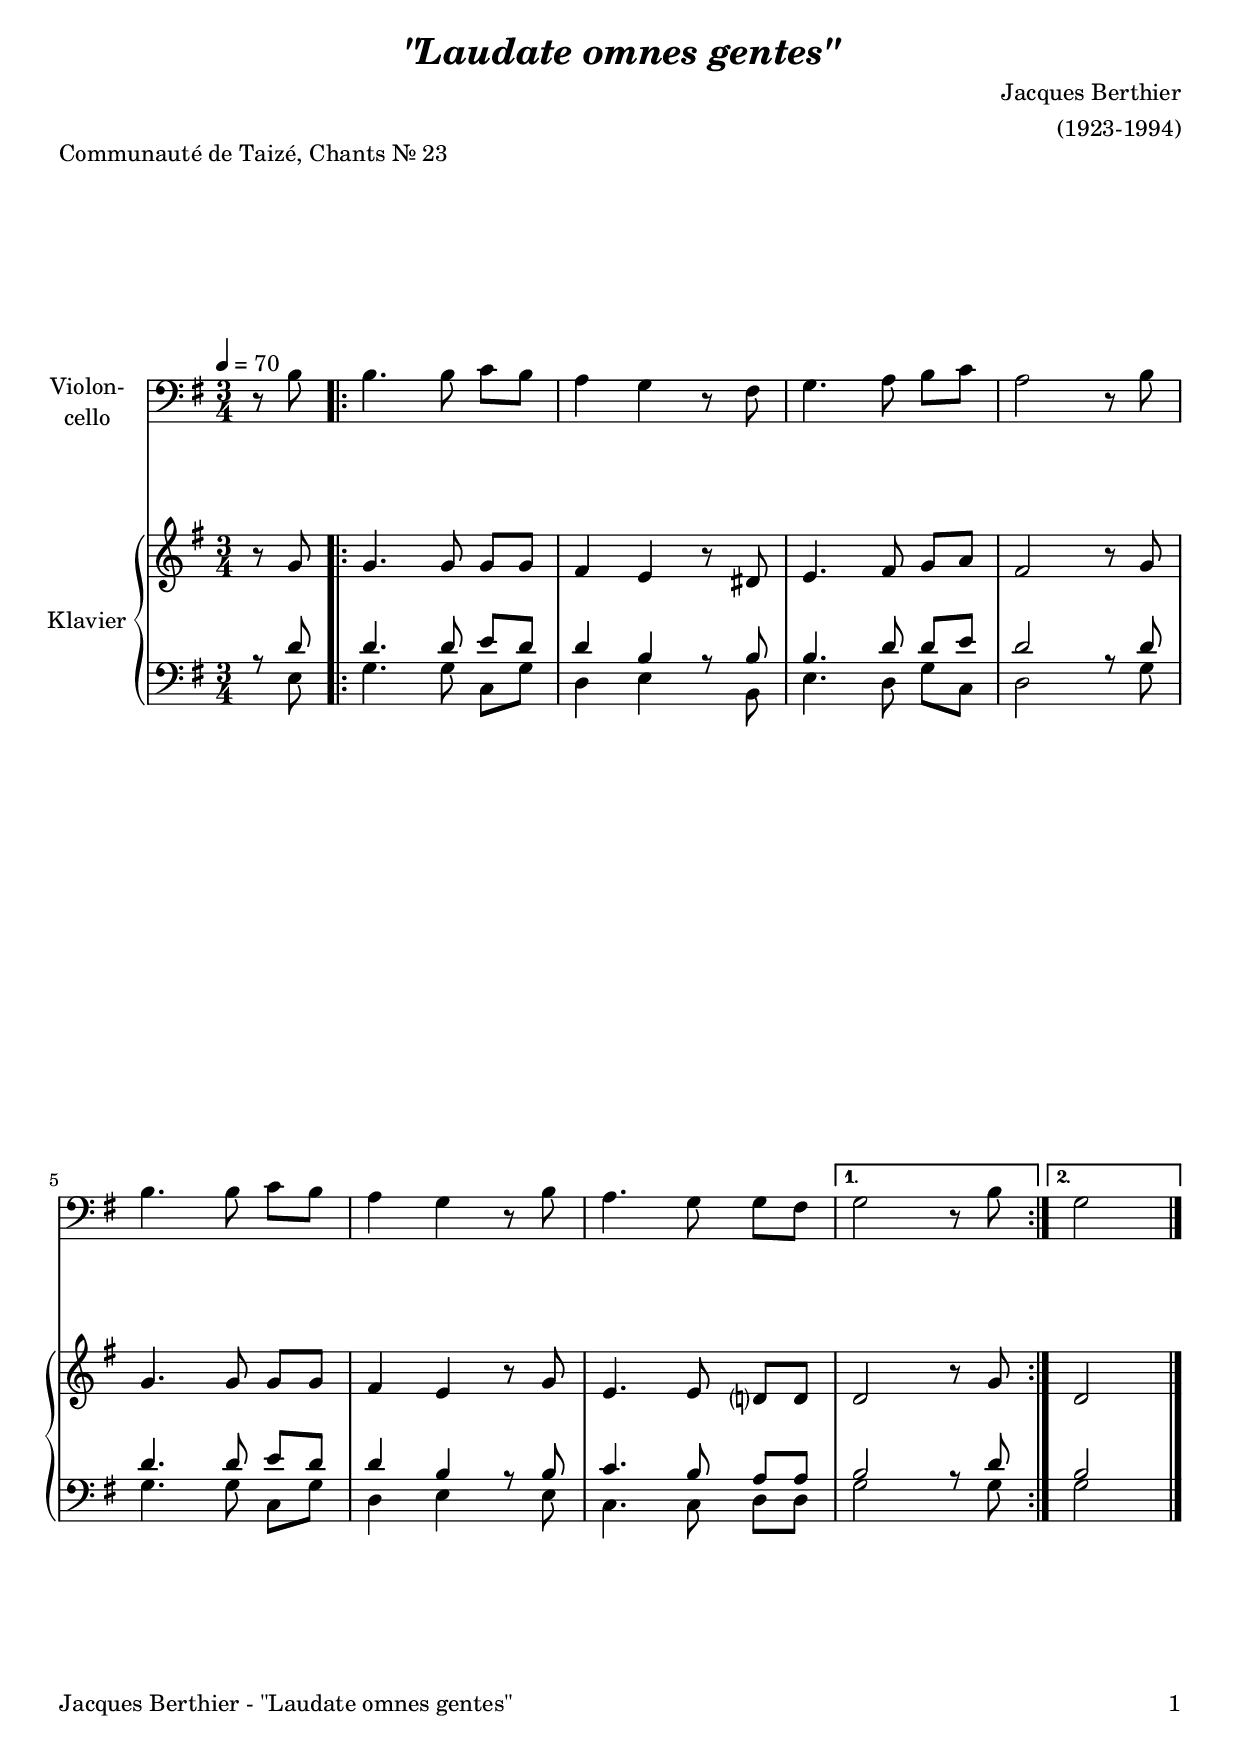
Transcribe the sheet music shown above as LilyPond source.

\version "2.24.4"
\include "deutsch.ly"

#(set-global-staff-size 20)

\header {
  title     = \markup \bold \italic "\"Laudate omnes gentes\""
  composer = "Jacques Berthier"
  arranger = "(1923-1994)"
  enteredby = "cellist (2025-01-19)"
  piece     = "Communauté de Taizé, Chants Nr. 23"
}

voiceconsts = {
  \key f \major
  \time 3/4
  \clef "bass"
  \numericTimeSignature
  \compressEmptyMeasures
  % Set default beaming for all staves
  \set Timing.beamExceptions = #'()
  \set Timing.baseMoment     = #(ly:make-moment 1 4)
  \set Timing.beatStructure  = #'(1 1 1)
  \tempo 4=70
}

mivc = "cello"
mist = "string ensemble 1"
mikl = "acoustic grand"

va = \relative c' {
  \voiceconsts
  \clef "bass"
  
  \partial 4 r8 a
  \repeat volta 2 {
    a4. a8 b a
    g4 f r8 e
    f4. g8 a b
    g2 r8 a

    a4. a8 b a
    g4 f r8 a
    g4. f8 f e
  }
  \alternative {
    { f2 r8 a }
    { \partial 2 f2 }
  } \bar "|."
}

vb = \relative c' {
  \voiceconsts
  \clef "treble"
  
  \partial 4 r8 f
  \repeat volta 2 {
    f4. f8 f f
    e4 d r8 cis
    d4. e8 f g
    e2 r8 f

    f4. f8 f f
    e4 d r8 f
    d4. d8 c? c
  }
  \alternative {
    { c2 r8 f }
    { \partial 2 c2 }
  } \bar "|."
}

vc = \relative c' {
  \voiceconsts
  \clef "bass"
  
  \partial 4 r8 c
  \repeat volta 2 {
    c4. c8 d c
    c4 a r8 a
    a4. c8 c d
    c2 r8 c

    c4. c8 d c
    c4 a r8 a
    b4. a8 g g
  }
  \alternative {
    { a2 r8 c }
    { \partial 2 a2 }
  } \bar "|."
}

vd = \relative c {
  \voiceconsts
  \clef "bass"
  
  \partial 4 s8 d
  \repeat volta 2 {
    f4. f8 b, f'
    c4 d s8 a
    d4. c8 f b,
    c2 s8 f

    f4. f8 b, f'
    c4 d s8 d
    b4. b8 c c
  }
  \alternative {
    { f2 s8 f }
    { \partial 2 f2 }
  } \bar "|."
}


music = <<
  \new Staff {
    \set Staff.midiInstrument = \mivc
    \set Staff.instrumentName = \markup \center-column { "Violon-" "cello" }
    \transpose f g { \va }
  }

  \new PianoStaff <<
        \set PianoStaff.midiInstrument = \mikl
        \set PianoStaff.instrumentName = \markup \center-column { "Klavier" }
        <<
          \new Staff {
            \transpose f g { \vb }
          }
	  
%          \new Dynamics \vdy

          \new Staff {
            \transpose f g { << \vc \\ \vd >> }
          }
        >>
  >>
>>
\book {
  \paper {
    print-page-number = ##t
    print-first-page-number = ##t
    ragged-last-bottom = ##f
    oddHeaderMarkup = \markup \null
    evenHeaderMarkup = \markup \null
    oddFooterMarkup = \markup {
      \fill-line {
        \if \should-print-page-number
        "Jacques Berthier - \"Laudate omnes gentes\"" \fromproperty #'page:page-number-string
      }
    }
    evenFooterMarkup = \oddFooterMarkup
  } \score {
    \music
    \layout {}
  }

  \score {
    \unfoldRepeats \music

    \midi {
      \context {
        \Score
      }
    }
  }
}
